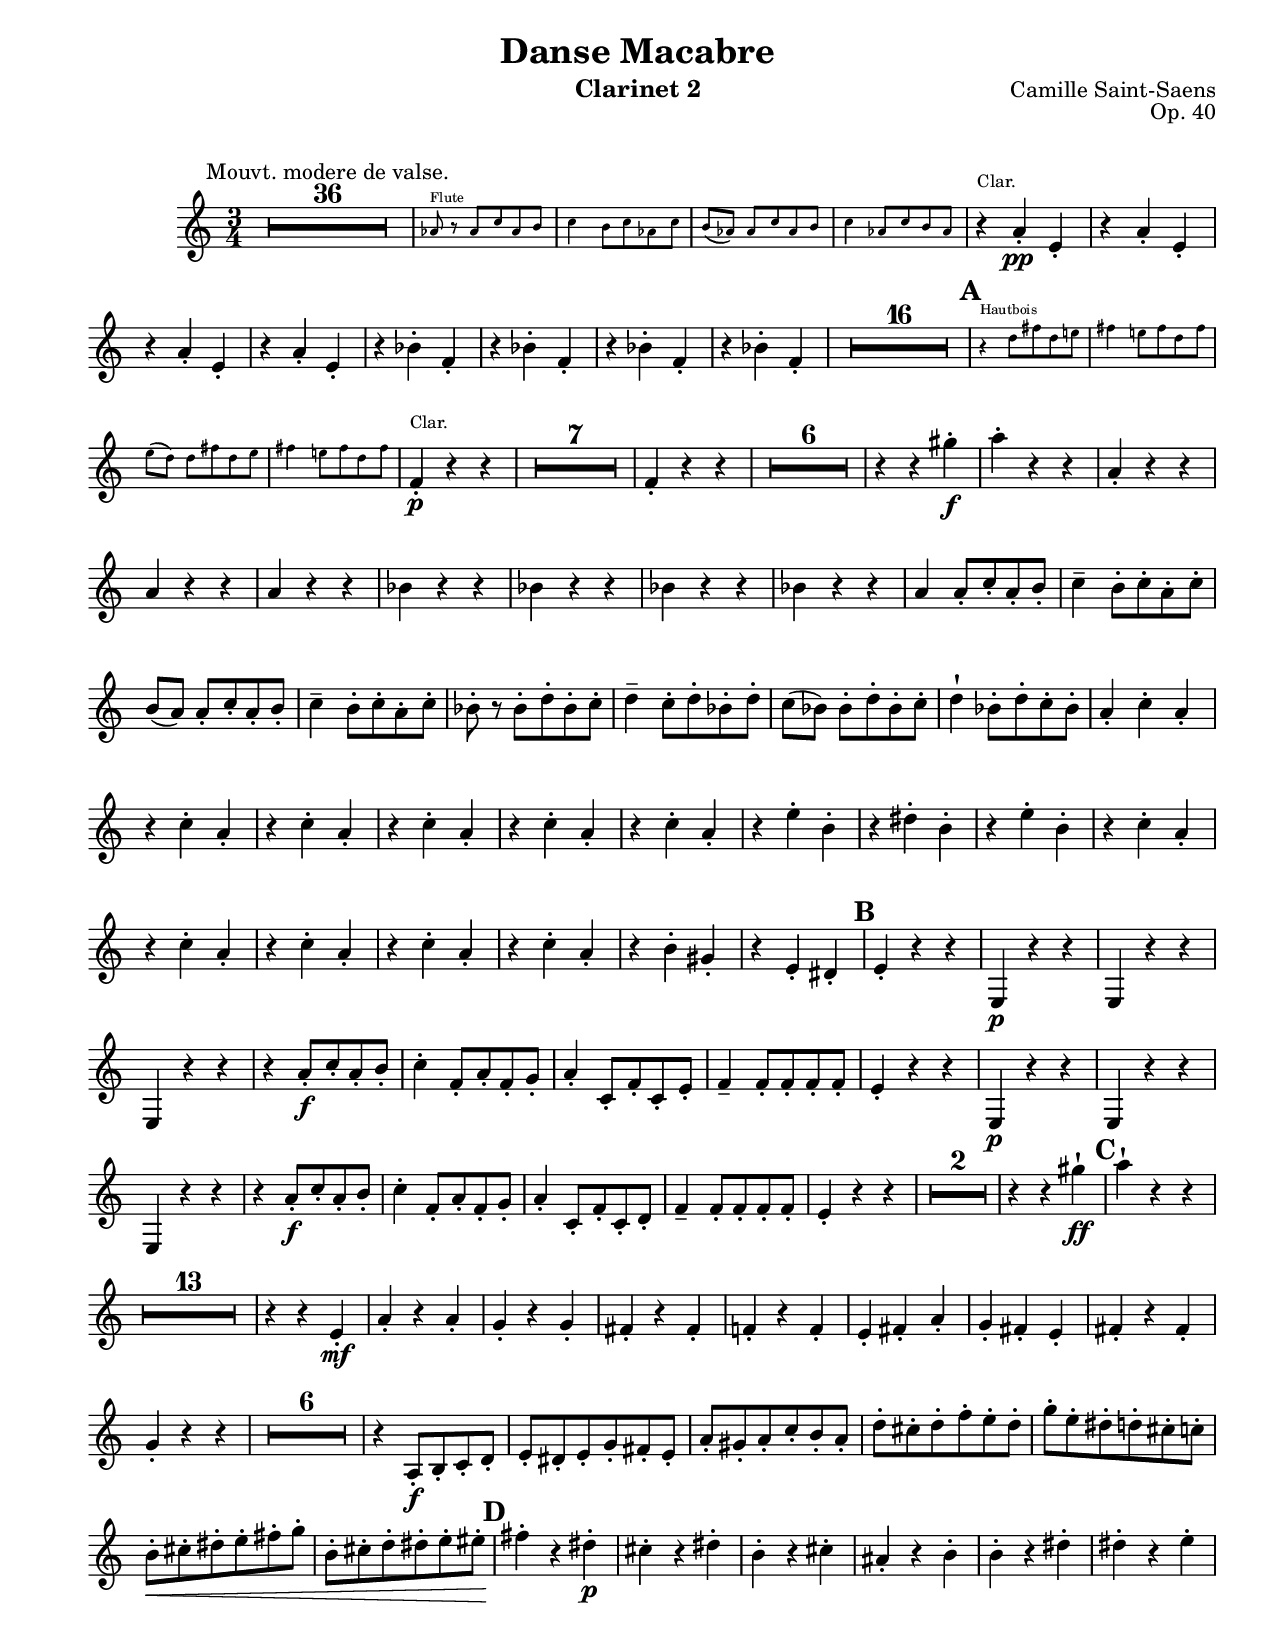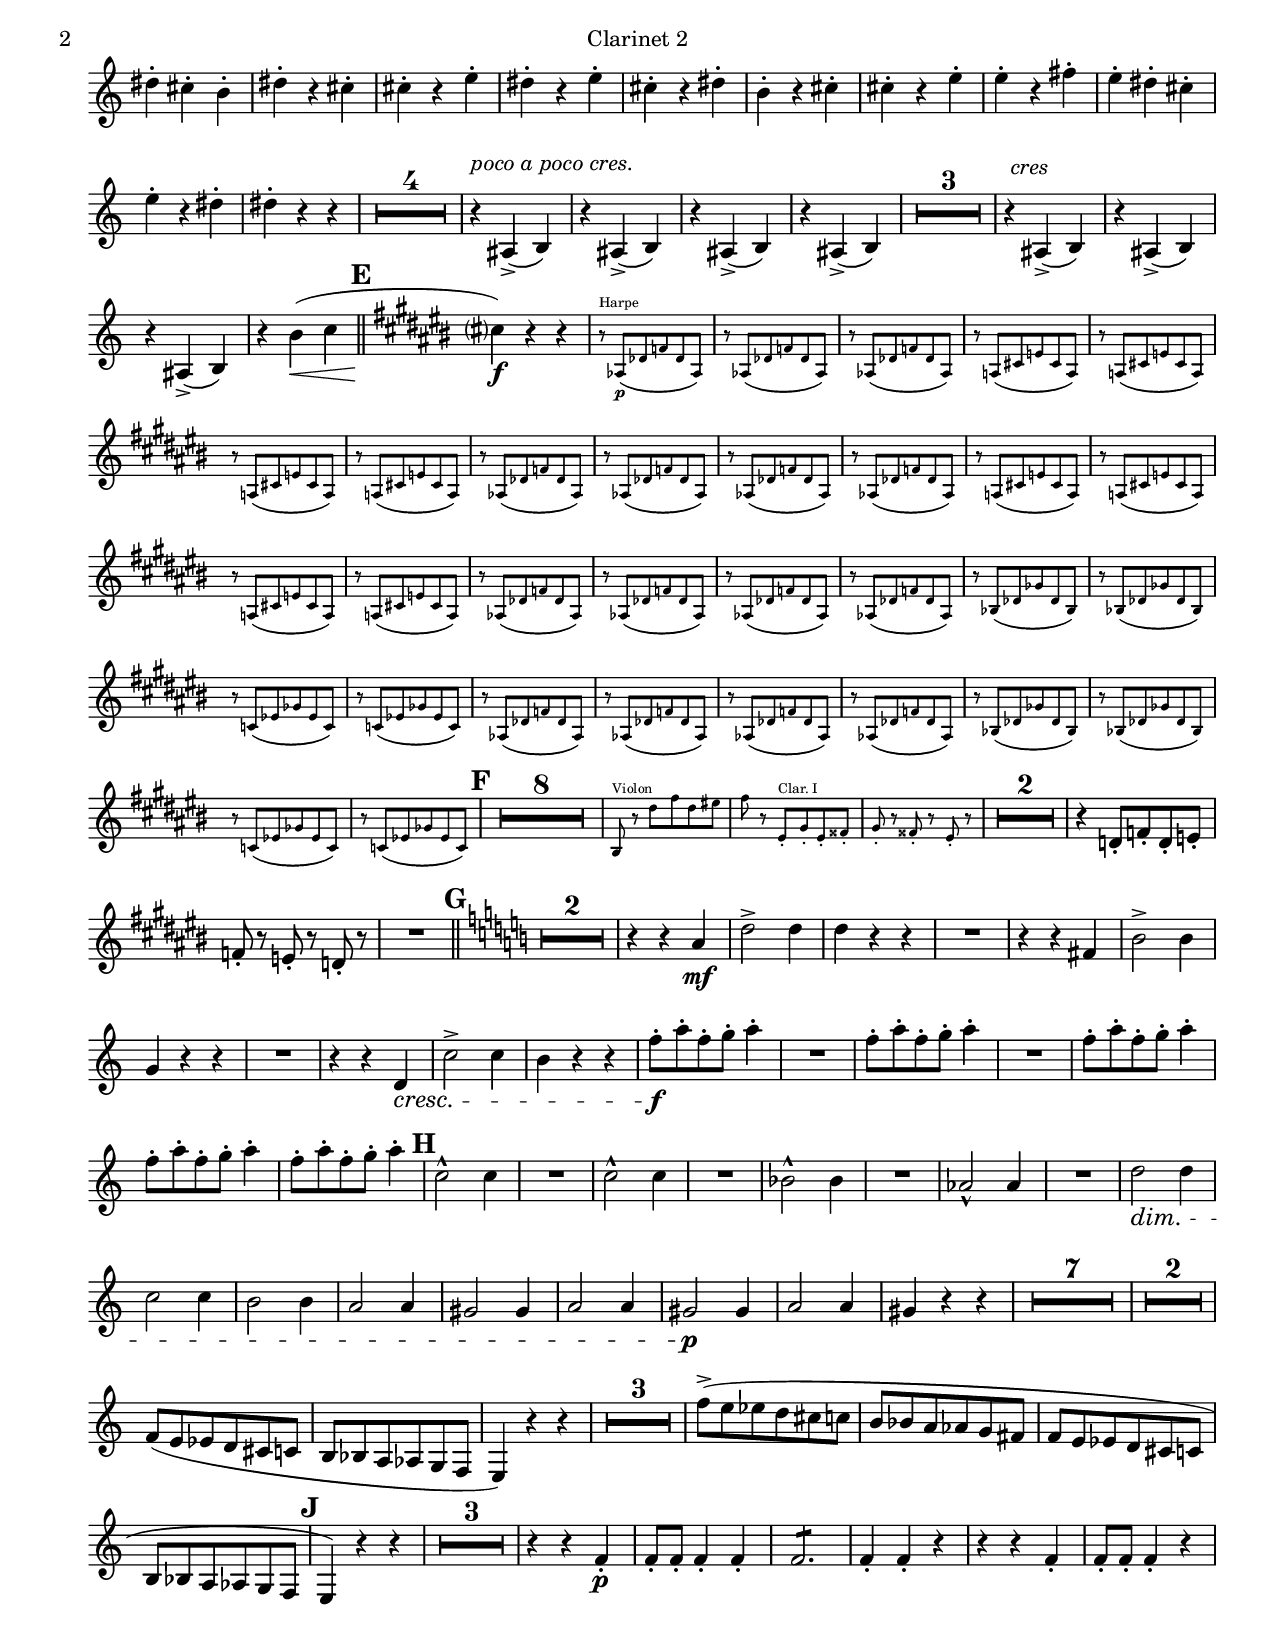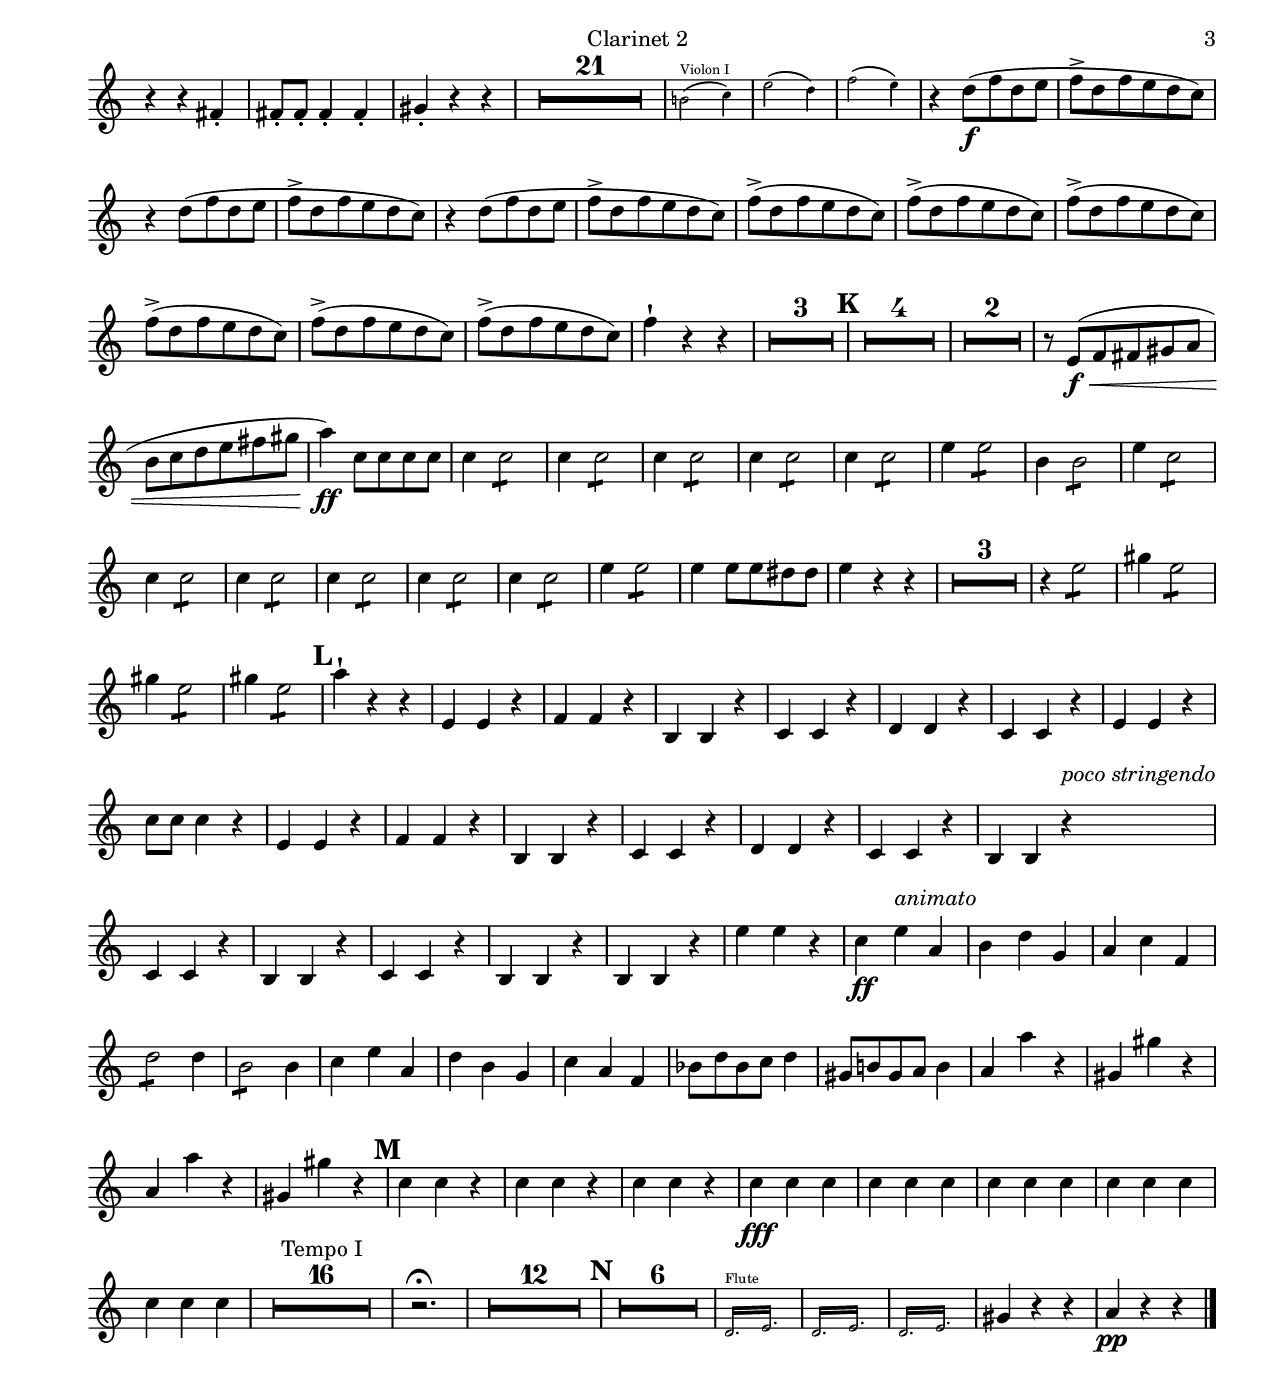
% This LilyPond file was generated by Rosegarden 14.06
\include "english.ly"
\version "2.18.0"
\header {
    composer = "Camille Saint-Saens"
    title = "Danse Macabre"
    opus = "Op. 40"
    instrument = "Clarinet 2"
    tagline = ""
}
#(set-global-staff-size 19)
#(set-default-paper-size "letter")
\paper {
%  system-system-spacing #'basic-distance = #14
}
global = {
    \time 3/4
    \skip 2.*477  %% 1-477
}
globalTempo = {
    \override Score.MetronomeMark #'transparent = ##t
    \tempo 4 = 120  \skip 2.*477
}
\score {
    << % common

    \context Staff = "track 1" <<
        \set Score.skipBars = ##t
        \set Staff.printKeyCancellation = ##f
        \new Voice \global
        \new Voice \globalTempo

        \context Voice = "voice 1" {
            \override Voice.TextScript #'padding = #2.0
            \override MultiMeasureRest #'expand-limit = 1
            \once \override Staff.TimeSignature #'style = #'()
            \time 3/4
            
            \clef "treble"
            \key a \minor
            R2.*36 ^"Mouvt. modere de valse."  |
            <<
              \new CueVoice {
                af' 8 ^"Flute" r af'c''af' b'  |
                c'' 4 b' 8 c'' af' c''  |
                b' 8 [ ( af' ) ] af' c'' af' b'  |
                c'' 4 af' 8 c'' b' af'  |
              }
            >>
            r4 ^\markup { \tiny "Clar." } a' -. \pp e' -.  |
            r4 a' -. e' -.  |
            r4 a' -. e' -.  |
            r4 a' -. e' -.  |
%% 45
            r4 bf' -. f' -.  |
            r4 bf' -. f' -.  |
            r4 bf' -. f' -.  |
            r4 bf' -. f' -.  |
            R2.*16  |
            \mark \default
            <<
              \new CueVoice {
                r4 ^"Hautbois" d'' 8 fs'' d'' e''!  |
                fs'' 4 e''! 8 fs'' d'' fs''  |
                e'' 8 [ ( d'' ) ] d'' fs'' d'' e''  |
                fs'' 4 e''! 8 fs'' d'' fs''  |
              }
            >>
            f' 4 -. \p ^\markup { \tiny "Clar." } r r  |
%% 70
            R2.*7  |
            f' 4 -. r r  |
            R2.*6  |
            r4 r gs'' -. \f  |
%% 85
            a'' 4 -. r r  |
            a' 4 -. r r  |
            a' 4 r r  |
            a' 4 r r  |
            bf' 4 r r  |
%% 90
            bf' 4 r r  |
            bf' 4 r r  |
            bf' 4 r r  |
            a' 4 a' 8 -. c'' -. a' -. b' -.  |
            c'' 4 -- b' 8 -. c'' -. a' -. c'' -.  |
%% 95
            b' 8 [ ( a' ) ] a' -. c'' -. a' -. b' -.  |
            c'' 4 -- b' 8 -. c'' -. a' -. c'' -.  |
            bf' 8 -. r bf' -. d'' -. bf' -. c'' -.  |
            d'' 4 -- c'' 8 -. d'' -. bf' -. d'' -.  |
            c'' 8 [ ( bf' ) ] bf' -. d'' -. bf' -. c'' -.  |
%% 100
            d'' 4 -! bf' 8 -. d'' -. c'' -. bf' -.  |
            a' 4 -. c'' -. a' -.  |
            r4 c'' -. a' -.  |
            r4 c'' -. a' -.  |
            r4 c'' -. a' -.  |
%% 105
            r4 c'' -. a' -.  |
            r4 c'' -. a' -.  |
            r4 e'' -. b' -.  |
            r4 ds'' -. b' -.  |
            r4 e'' -. b' -.  |
%% 110
            r4 c'' -. a' -.  |
            r4 c'' -. a' -.  |
            r4 c'' -. a' -.  |
            r4 c'' -. a' -.  |
            r4 c'' -. a' -.  |
%% 115
            r4 b' -. gs' -.  |
            r4 e' -. ds' -.  |
            \mark \default
            e' 4 -. r r  |
            e 4 \p r r  |
            e 4 r r  |
%% 120
            e 4 r r  |
            r4 a' 8 -. \f c'' -. a' -. b' -.  |
            c'' 4 -. f' 8 -. a' -. f' -. g' -.  |
            a' 4 -. c' 8 -. f' -. c' -. e' -.  |
            f' 4 -- f' 8 -. f' -. f' -. f' -.  |
%% 125
            e' 4 -. r r  |
            e 4 \p r r  |
            e 4 r r  |
            e 4 r r  |
            r4 a' 8 -. \f c'' -. a' -. b' -.  |
%% 130
            c'' 4 -. f' 8 -. a' -. f' -. g' -.  |
            a' 4 -. c' 8 -. f' -. c' -. d' -.  |
            f' 4 -- f' 8 -. f' -. f' -. f' -.  |
            e' 4 -. r r  |
            R2.*2  |
            r4 r gs'' -! \ff  |
            \mark \default
            a'' 4 -! r r  |
            R2.*13  |
            r4 r e' -. \mf  |
            a' 4 -. r a' -.  |
            g' 4 -. r g' -.  |
            fs' 4 -. r fs' -.  |
%% 155
            f'! 4 -. r f' -.  |
            e' 4 -. fs' -. a' -.  |
            g' 4 -. fs' -. e' -.  |
            fs' 4 -. r fs' -.  |
            g' 4 -. r r  |
%% 160
            R2.*6  |
            r4 a 8 -. \f b -. c' -. d' -.  |
            e' 8 -. ds' -. e' -. g' -. fs' -. e' -.  |
            a' 8 -. gs' -. a' -. c'' -. b' -. a' -.  |
            d'' 8 -. cs'' -. d'' -. f'' -. e'' -. d'' -.  |
%% 170
            g'' 8 -. e'' -. ds'' -. d'' -. cs'' -. c'' -.  |
            b' 8 -. \< cs'' -. ds'' -. e'' -. fs'' -. g'' -.  |
            b' 8 -. cs'' -. d'' -. ds'' -. e'' -. es'' -.  |
            \mark \default
            fs'' 4 -. \! r ds'' -. \p  |
            cs'' 4 -. r ds'' -.  |
%% 175
            b' 4 -. r cs'' -.  |
            as' 4 -. r b' -.  |
            b' 4 -. r ds'' -.  |
            ds'' 4 -. r e'' -.  |
            ds'' 4 -. cs'' -. b' -.  |
%% 180
            ds'' 4 -. r cs'' -.  |
            cs'' 4 -. r e'' -.  |
            ds'' 4 -. r e'' -.  |
            cs'' 4 -. r ds'' -.  |
            b' 4 -. r cs'' -.  |
%% 185
            cs'' 4 -. r e'' -.  |
            e'' 4 -. r fs'' -.  |
            e'' 4 -. ds'' -. cs'' -.  |
            e'' 4 -. r ds'' -.  |
            ds'' 4 -. r r  |
%% 190
            R2.*4  |
            r4 ^\markup { \italic "poco a poco cres." } as -> ( b )  |
%% 195
            r4 as -> ( b )  |
            r4 as -> ( b )  |
            r4 as -> ( b )  |
            R2.*3  |
            r4 ^\markup { \italic " cres" } as -> ( b )  |
            r4 as -> ( b )  |
            r4 as -> ( b )  |
            r4 b' \< ( c'' \bar "||"
%% 205
            \mark \default
            \key cs \major
            cs''? 4 \f ) r r  |
            <<
              \new CueVoice {
                r8 ^"Harpe" af \p ( df' f' df' af )  |
                r8 af ( df' f' df' af )  |
                r8 af ( df' f' df' af )  |
                r8 a ( cs'! e' cs' a )  |
                r8 a ( cs'! e' cs' a )  |
                r8 a ( cs'! e' cs' a )  |
                r8 a ( cs'! e' cs' a )  |
                r8 af ( df' f' df' af )  |
                r8 af ( df' f' df' af )  |
                r8 af ( df' f' df' af )  |
                r8 af ( df' f' df' af )  |
                r8 a ( cs'! e' cs' a )  |
                r8 a ( cs'! e' cs' a )  |
                r8 a ( cs'! e' cs' a )  |
                r8 a ( cs'! e' cs' a )  |
                r8 af ( df' f' df' af )  |
                r8 af ( df' f' df' af )  |
                r8 af ( df' f' df' af )  |
                r8 af ( df' f' df' af )  |
                r8 bf ( df' gf' df' bf )  |
                r8 bf ( df' gf' df' bf )  |
                r8 c' ( ef' gf' ef' c' )  |
                r8 c' ( ef' gf' ef' c' )  |
                r8 af ( df' f' df' af )  |
                r8 af ( df' f' df' af )  |
                r8 af ( df' f' df' af )  |
                r8 af ( df' f' df' af )  |
                r8 bf ( df' gf' df' bf )  |
                r8 bf ( df' gf' df' bf )  |
                r8 c' ( ef' gf' ef' c' )  |
                r8 c' ( ef' gf' ef' c' )  |
              }
            >>
            \mark \default
            R2.*8  |
            <<
              \new CueVoice {
                bs 8 ^"Violon" r ds'' fs'' ds'' es''!  |
                fs'' 8 r es' -. ^"Clar. I" gs' -. es' -. fss' -.  |
                gs' 8 -. r fss' -. r es' -. r  |
              }
            >>
            R2.*2  |
%% 250
            r4 d' 8 -. f' -. d' -. e' -.  |
            f' 8 -. r e' -. r d' -. r  |
            R2. \bar "||"
            \mark \default
            \key a \minor
            R2.*2  |
%% 255
            r4 r a' \mf  |
            d'' 2 -> d'' 4  |
            d'' 4 r r  |
            R2.  |
            r4 r fs'  |
%% 260
            b' 2 -> b' 4  |
            g' 4 r r  |
            R2.  |
            r4 r d' \cresc  |
            c'' 2 -> c'' 4  |
%% 265
            b' 4 r r  |
            f'' 8 -. \f a'' -. f'' -. g'' -. a'' 4 -.  |
            R2.  |
            f'' 8 -. a'' -. f'' -. g'' -. a'' 4 -.  |
            R2.  |
%% 270
            f'' 8 -. a'' -. f'' -. g'' -. a'' 4 -.  |
            f'' 8 -. a'' -. f'' -. g'' -. a'' 4 -.  |
            f'' 8 -. a'' -. f'' -. g'' -. a'' 4 -.  |
            \mark \default
            c'' 2 -^ c'' 4  |
            R2.  |
%% 275
            c'' 2 -^ c'' 4  |
            R2.  |
            bf' 2 -^ bf' 4  |
            R2.  |
            af' 2 -^ af' 4  |
%% 280
            R2.  |
            d'' 2 \dim d'' 4  |
            c'' 2 c'' 4  |
            b' 2 b' 4  |
            a' 2 a' 4  |
%% 285
            gs' 2 gs' 4  |
            a' 2 a' 4  |
            gs' 2 \p gs' 4  |
            a' 2 a' 4  |
            gs' 4 r r  |
%% 290
            R2.*7  |
            R2.*2  |
            f' 8 ( e' ef' d' cs' c'  |
%% 300
            b 8 bf a af g f  |
            e 4 ) r r  |
            R2.*3  |
%% 305
            f'' 8 -> ( e'' ef'' d'' cs'' c''  |
            b' 8 bf' a' af' g' fs'  |
            f' 8 e' ef' d' cs' c'  |
            b 8 bf a af g f  |
            \mark \default
            e 4 ) r r  |
%% 310
            R2.*3  |
            r4 r f' -. \p  |
            f' 8 -. f' -. f' 4 -. f' -.-.  |
%% 315
            f' 2.:8  |
            f' 4 -. f' -. r  |
            r4 r f' -.  |
            f' 8 -. f' -. f' 4 -. r  |
            r4 r fs' -.  |
%% 320
            fs' 8 -. fs' -. fs' 4 -. fs' -.  |
            gs' 4 -. r r  |
            R2.*21  |
            <<
              \new CueVoice {
                b'! 2 ^"Violon I" ( c'' 4 )  |
                e'' 2 ( d'' 4 )  |
                f'' 2 ( e'' 4 )  |
              }
            >>
            r4 d'' 8 \f ( f'' d'' e''  |
            f'' 8 -> d'' f'' e'' d'' c'' )  |
            r4 d'' 8 ( f'' d'' e''  |
            f'' 8 -> d'' f'' e'' d'' c'' )  |
%% 350
            r4 d'' 8 ( f'' d'' e''  |
            f'' 8 -> d'' f'' e'' d'' c'' )  |
            f'' 8 -> ( d'' f'' e'' d'' c'' )  |
            f'' 8 -> ( d'' f'' e'' d'' c'' )  |
            f'' 8 -> ( d'' f'' e'' d'' c'' )  |
%% 355
            f'' 8 -> ( d'' f'' e'' d'' c'' )  |
            f'' 8 -> ( d'' f'' e'' d'' c'' )  |
            f'' 8 -> ( d'' f'' e'' d'' c'' )  |
            f'' 4 -! r r  |
            R2.*3  |
            \mark \default
            R2.*4  |
            R2.*2  |
            r8 e' \f \< ( f' fs' gs' a'  |
            b' 8 c'' d'' e'' fs'' gs''  |
%% 370
            a'' 4 \ff ) c'' 8 c'' c'' c''  |
            c'' 4 c'' 2:8  |
            c'' 4 c'' 2:8  |
            c'' 4 c'' 2:8  |
            c'' 4 c'' 2:8  |
%% 375
            c'' 4 c'' 2:8  |
            e'' 4 e'' 2:8  |
            b' 4 b' 2:8  |
            e'' 4 c'' 2:8  |
            c'' 4 c'' 2:8  |
%% 380
            c'' 4 c'' 2:8  |
            c'' 4 c'' 2:8  |
            c'' 4 c'' 2:8  |
            c'' 4 c'' 2:8  |
            e'' 4 e'' 2:8  |
%% 385
            e'' 4 e'' 8 e'' ds'' ds''  |
            e'' 4 r r  |
            R2.*3  |
%% 390
            r4 e'' 2:8  |
            gs'' 4 e'' 2:8  |
            gs'' 4 e'' 2:8  |
            gs'' 4 e'' 2:8  |
            \mark \default
            a'' 4 -! r r  |
%% 395
            e' 4 e' r  |
            f' 4 f' r  |
            b 4 b r  |
            c' 4 c' r  |
            d' 4 d' r  |
%% 400
            c' 4 c' r  |
            e' 4 e' r  |
            c'' 8 c'' c'' 4 r  |
            e' 4 e' r  |
            f' 4 f' r  |
%% 405
            b 4 b r  |
            c' 4 c' r  |
            d' 4 d' r  |
            c' 4 c' r  |
            b 4 b r ^\markup { \italic "poco stringendo" }  |
%% 410
            c' 4 c' r  |
            b 4 b r  |
            c' 4 c' r  |
            b 4 b r  |
            b 4 b r  |
%% 415
            e'' 4 e'' r  |
            c'' 4 \ff e'' ^\markup { \italic "animato" } a'  |
            b' 4 d'' g'  |
            a' 4 c'' f'  |
            d'' 2:8 d'' 4  |
%% 420
            b' 2:8 b' 4  |
            c'' 4 e'' a'  |
            d'' 4 b' g'  |
            c'' 4 a' f'  |
            bf' 8 d'' bf' c'' d'' 4  |
%% 425
            gs' 8 b'! gs' a' b' 4  |
            a' 4 a'' r  |
            gs' 4 gs'' r  |
            a' 4 a'' r  |
            gs' 4 gs'' r  |
%% 430
            \mark \default
            c'' 4 c'' r  |
            c'' 4 c'' r  |
            c'' 4 c'' r  |
            c'' 4 \fff c'' c''  |
            c'' 4 c'' c''  |
%% 435
            c'' 4 c'' c''  |
            c'' 4 c'' c''  |
            c'' 4 c'' c''  |
            R2.*16 ^"Tempo I"  |
            r2. \fermata  |
            R2.*12  |
            \mark \default
            R2.*6  |
            <<
              \new CueVoice {
                \repeat tremolo 6 { d' 16 ^"Flute" e' }  |
                \repeat tremolo 6 { d' 16 e' }  |
                \repeat tremolo 6 { d' 16 e' }  |
              }
            >>
            gs' 4 r r  |
            a' 4 \pp r r  |
            \bar "|."
        } % Voice
    >> % Staff (final) ends

>> % notes

\layout {
    indent = 2.0\cm
    short-indent = 0.5\cm
    \context { \Staff \RemoveEmptyStaves }
    \context { \Score
      \override SpacingSpanner #'base-shortest-duration = #(ly:make-moment 1 8)
    }
    \context { \Score \remove "Bar_number_engraver" }
}
} % score
